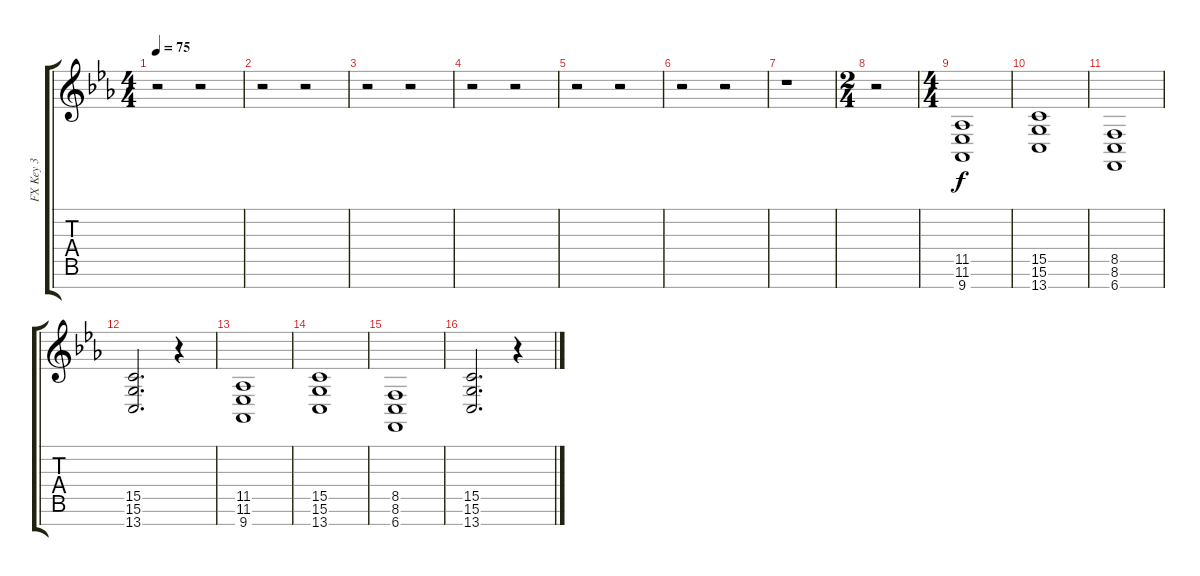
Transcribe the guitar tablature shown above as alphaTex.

\track ("FX Key 3" "FX Key 3") {instrument lead1square}
\staff {score tabs}
\tuning (E4 B3 G3 D3 A2 E2 B1) {hide}
\ts (4 4)
\tempo 75
\clef g2
\ks eb
r.2{dy f} r.2 |
r.2 r.2 |
r.2 r.2 |
r.2 r.2 |
r.2 r.2 |
r.2 r.2 |
r.1 |
\ts (2 4)
r.2 |
\ts (4 4)
(11.5 11.6 9.7).1 |
(15.5 15.6 13.7).1 |
(8.5 8.6 6.7).1 |
(15.5 15.6 13.7).2{d} r.4 |
(11.5 11.6 9.7).1 |
(15.5 15.6 13.7).1 |
(8.5 8.6 6.7).1 |
(15.5 15.6 13.7).2{d} r.4
